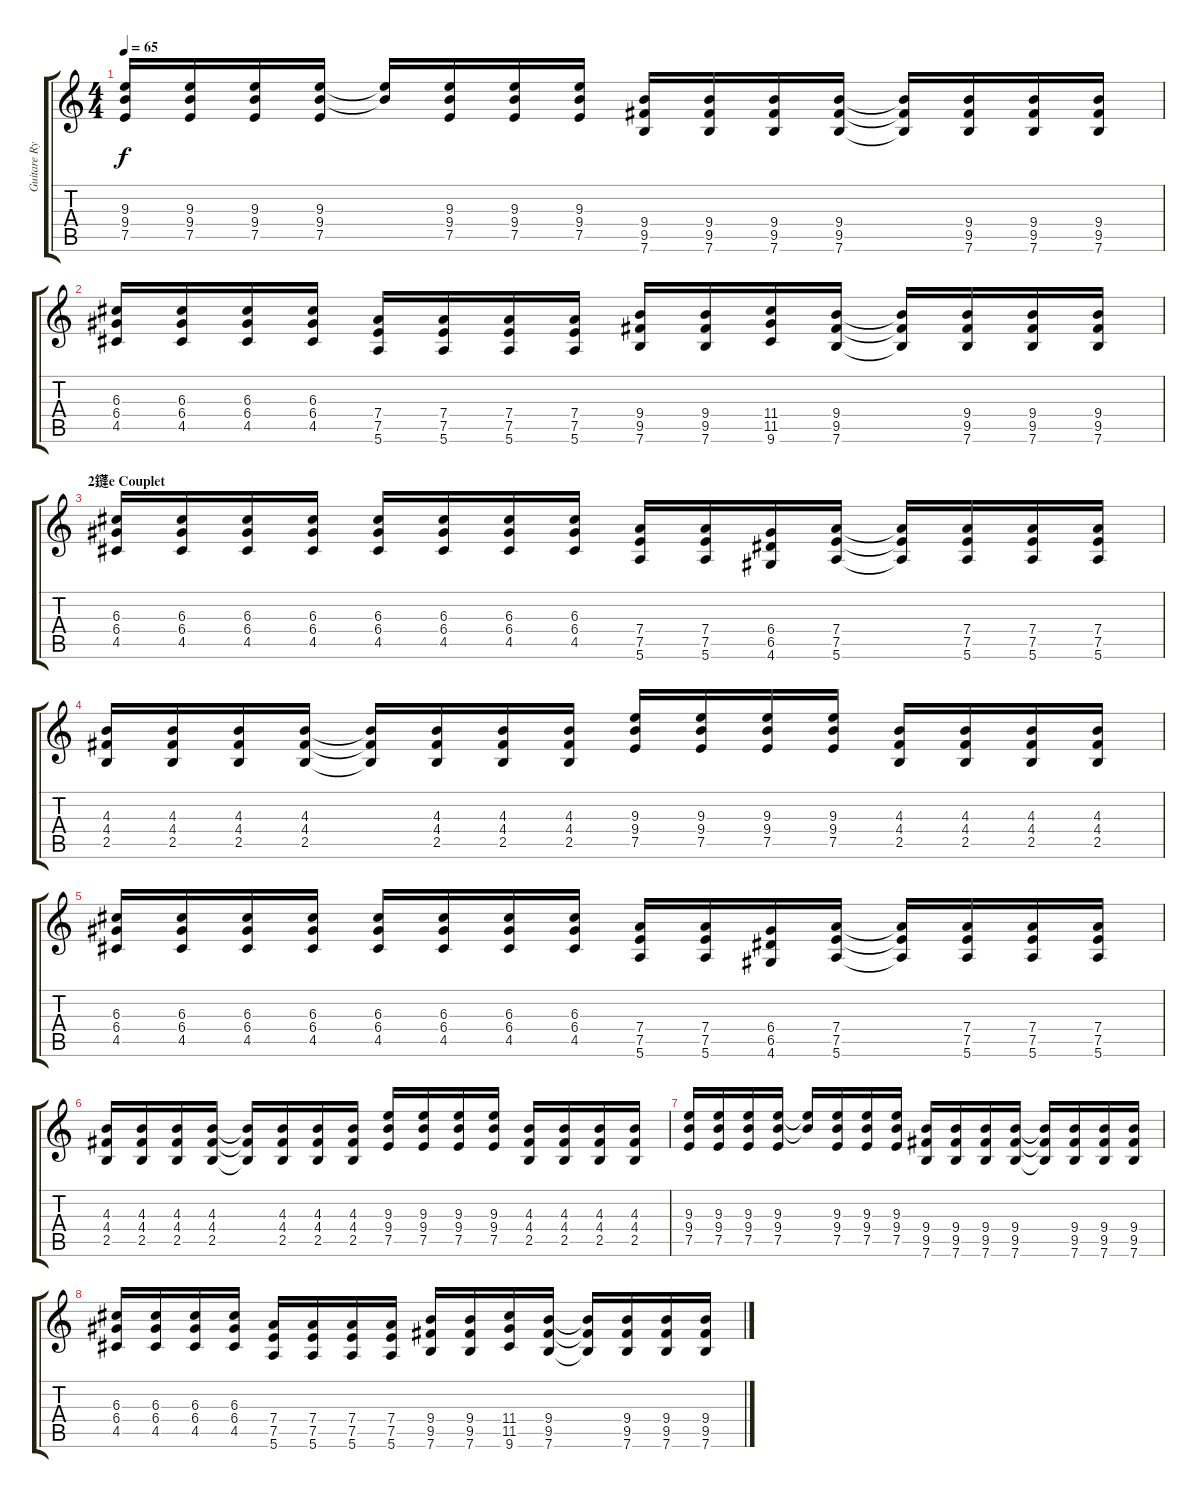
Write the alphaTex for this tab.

\track ("Guitare Rythmique 2" "Guitare Ry") {instrument distortionguitar}
\staff {score tabs}
\tuning (E4 B3 G3 D3 A2 E2) {hide}
\ts (4 4)
\tempo 65
\clef g2
\ks c
(9.3 9.4 7.5).16{dy f} (9.3 9.4 7.5).16 (9.3 9.4 7.5).16 (9.3 9.4 7.5).16 (9.3{t} 9.4{t}).16 (9.3 9.4 7.5).16 (9.3 9.4 7.5).16 (9.3 9.4 7.5).16 (9.4 9.5 7.6).16 (9.4 9.5 7.6).16 (9.4 9.5 7.6).16 (9.4 9.5 7.6).16 (9.4{t} 9.5{t} 7.6{t}).16 (9.4 9.5 7.6).16 (9.4 9.5 7.6).16 (9.4 9.5 7.6).16 |
(6.3 6.4 4.5).16 (6.3 6.4 4.5).16 (6.3 6.4 4.5).16 (6.3 6.4 4.5).16 (7.4 7.5 5.6).16 (7.4 7.5 5.6).16 (7.4 7.5 5.6).16 (7.4 7.5 5.6).16 (9.4 9.5 7.6).16 (9.4 9.5 7.6).16 (11.4 11.5 9.6).16 (9.4 9.5 7.6).16 (9.4{t} 9.5{t} 7.6{t}).16 (9.4 9.5 7.6).16 (9.4 9.5 7.6).16 (9.4 9.5 7.6).16 |
\section ("" "2鑝e Couplet")
(6.3 6.4 4.5).16 (6.3 6.4 4.5).16 (6.3 6.4 4.5).16 (6.3 6.4 4.5).16 (6.3 6.4 4.5).16 (6.3 6.4 4.5).16 (6.3 6.4 4.5).16 (6.3 6.4 4.5).16 (7.4 7.5 5.6).16 (7.4 7.5 5.6).16 (6.4 6.5 4.6).16 (7.4 7.5 5.6).16 (7.4{t} 7.5{t} 5.6{t}).16 (7.4 7.5 5.6).16 (7.4 7.5 5.6).16 (7.4 7.5 5.6).16 |
(4.3 4.4 2.5).16 (4.3 4.4 2.5).16 (4.3 4.4 2.5).16 (4.3 4.4 2.5).16 (4.3{t} 4.4{t} 2.5{t}).16 (4.3 4.4 2.5).16 (4.3 4.4 2.5).16 (4.3 4.4 2.5).16 (9.3 9.4 7.5).16 (9.3 9.4 7.5).16 (9.3 9.4 7.5).16 (9.3 9.4 7.5).16 (4.3 4.4 2.5).16 (4.3 4.4 2.5).16 (4.3 4.4 2.5).16 (4.3 4.4 2.5).16 |
(6.3 6.4 4.5).16 (6.3 6.4 4.5).16 (6.3 6.4 4.5).16 (6.3 6.4 4.5).16 (6.3 6.4 4.5).16 (6.3 6.4 4.5).16 (6.3 6.4 4.5).16 (6.3 6.4 4.5).16 (7.4 7.5 5.6).16 (7.4 7.5 5.6).16 (6.4 6.5 4.6).16 (7.4 7.5 5.6).16 (7.4{t} 7.5{t} 5.6{t}).16 (7.4 7.5 5.6).16 (7.4 7.5 5.6).16 (7.4 7.5 5.6).16 |
(4.3 4.4 2.5).16 (4.3 4.4 2.5).16 (4.3 4.4 2.5).16 (4.3 4.4 2.5).16 (4.3{t} 4.4{t} 2.5{t}).16 (4.3 4.4 2.5).16 (4.3 4.4 2.5).16 (4.3 4.4 2.5).16 (9.3 9.4 7.5).16 (9.3 9.4 7.5).16 (9.3 9.4 7.5).16 (9.3 9.4 7.5).16 (4.3 4.4 2.5).16 (4.3 4.4 2.5).16 (4.3 4.4 2.5).16 (4.3 4.4 2.5).16 |
(9.3 9.4 7.5).16 (9.3 9.4 7.5).16 (9.3 9.4 7.5).16 (9.3 9.4 7.5).16 (9.3{t} 9.4{t}).16 (9.3 9.4 7.5).16 (9.3 9.4 7.5).16 (9.3 9.4 7.5).16 (9.4 9.5 7.6).16 (9.4 9.5 7.6).16 (9.4 9.5 7.6).16 (9.4 9.5 7.6).16 (9.4{t} 9.5{t} 7.6{t}).16 (9.4 9.5 7.6).16 (9.4 9.5 7.6).16 (9.4 9.5 7.6).16 |
(6.3 6.4 4.5).16 (6.3 6.4 4.5).16 (6.3 6.4 4.5).16 (6.3 6.4 4.5).16 (7.4 7.5 5.6).16 (7.4 7.5 5.6).16 (7.4 7.5 5.6).16 (7.4 7.5 5.6).16 (9.4 9.5 7.6).16 (9.4 9.5 7.6).16 (11.4 11.5 9.6).16 (9.4 9.5 7.6).16 (9.4{t} 9.5{t} 7.6{t}).16 (9.4 9.5 7.6).16 (9.4 9.5 7.6).16 (9.4 9.5 7.6).16
